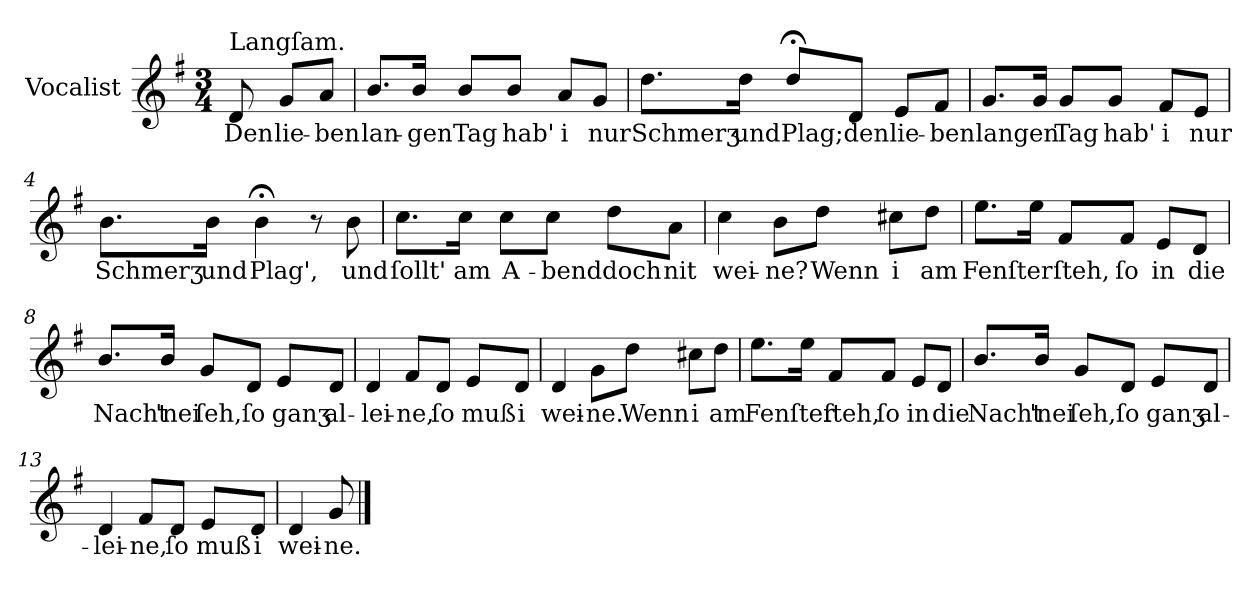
**kern	**text
*part1	*part1
*staff1	*staff1
*I"Vocalist	*
*clefG2	*
*k[f#]	*
*G:	*
*M3/4	*
=	=
!LO:TX:a:t=Langſam.	!
8d	Den
8g/L	lie-
8a/J	-ben
=1	=1
8.b/L	lan-
16b/Jk	-gen
8b/L	Tag
8b/J	hab'
8a/L	i
8g/J	nur
=2	=2
8.dd\L	Schmerʒ
16dd\Jk	und
8dd;</L	Plag;
8d/J	den
8e/L	lie-
8f#/J	-ben
=3	=3
8.g/L	langen
16g/Jk	.
8g/L	Tag
8g/J	hab'
8f#/L	i
8e/J	nur
=4	=4
8.b\L	Schmerʒ
16b\Jk	und
4b;<	Plag',
8r	.
8b	und
=5	=5
8.cc\L	ſollt'
16cc\Jk	am
8cc\L	A-
8cc\J	-bend
8dd\L	doch
8a\J	nit
=6	=6
4cc	wei-
8b\L	-ne?
8dd\J	Wenn
8cc#X\L	i
8dd\J	am
=7	=7
8.ee\L	Fenſter
16ee\Jk	.
8f#/L	ſteh,
8f#/J	ſo
8e/L	in
8d/J	die
=8	=8
8.b/L	Nacht
16b/Jk	'nei
8g/L	ſeh,
8d/J	ſo
8e/L	ganʒ
8d/J	al-
=9	=9
4d	-lei-
8f#/L	-ne,
8d/J	ſo
8e/L	muß
8d/J	i
=10	=10
4d	wei-
8g\L	-ne.
8dd\J	Wenn
8cc#X\L	i
8dd\J	am
=11	=11
8.ee\L	Fenſter
16ee\Jk	.
8f#/L	ſteh,
8f#/J	ſo
8e/L	in
8d/J	die
=12	=12
8.b/L	Nacht
16b/Jk	'nei
8g/L	ſeh,
8d/J	ſo
8e/L	ganʒ
8d/J	al-
=13	=13
4d	-lei-
8f#/L	-ne,
8d/J	ſo
8e/L	muß
8d/J	i
=14	=14
4d	wei-
8g	-ne.
==	==
*-	*-
